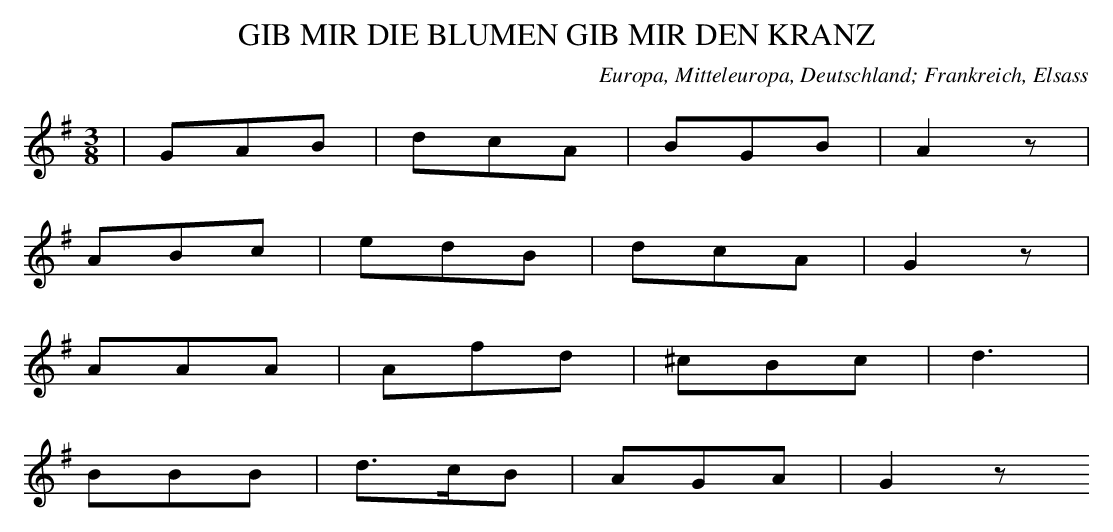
X:1
T: GIB MIR DIE BLUMEN GIB MIR DEN KRANZ
O: Europa, Mitteleuropa, Deutschland; Frankreich, Elsass
M: 3/8
L: 1/16
K: G
 | G2A2B2 | d2c2A2 | B2G2B2 | A4z2 |
A2B2c2 | e2d2B2 | d2c2A2 | G4z2 |
A2A2A2 | A2f2d2 | ^c2B2c2 | d6 |
B2B2B2 | d3cB2 | A2G2A2 | G4z2
